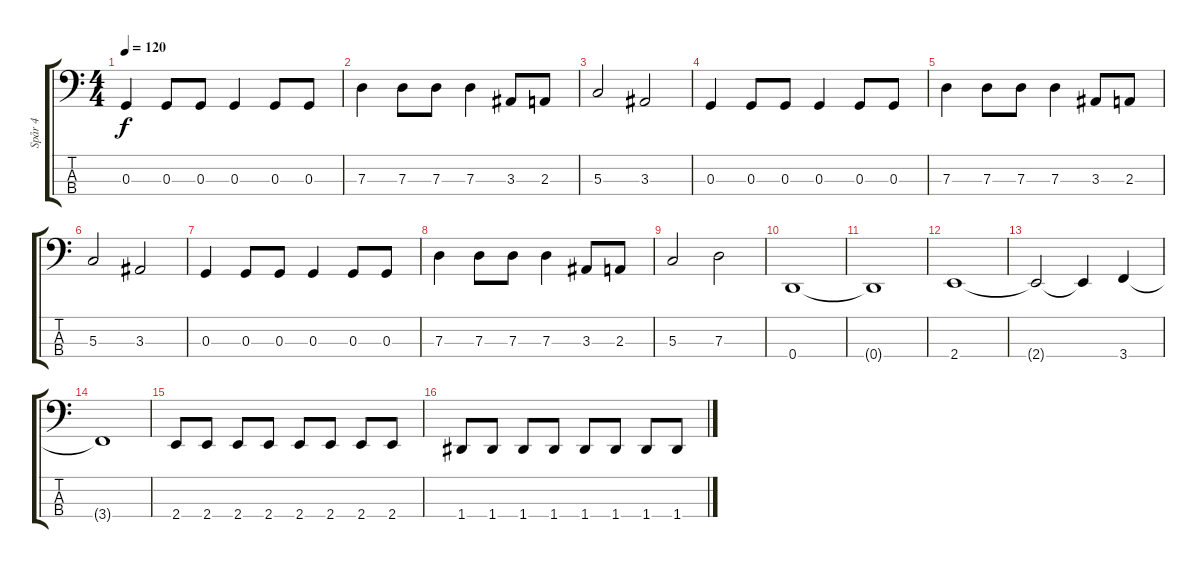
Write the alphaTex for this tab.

\track ("Spår 4" "Spår 4") {instrument electricbasspick}
\staff {score tabs}
\tuning (F2 C2 G1 D1) {hide}
\ts (4 4)
\tempo 120
\clef f4
\ks c
0.3.4{dy f} 0.3.8 0.3.8 0.3.4 0.3.8 0.3.8 |
7.3.4 7.3.8 7.3.8 7.3.4 3.3.8 2.3.8 |
5.3.2 3.3.2 |
0.3.4 0.3.8 0.3.8 0.3.4 0.3.8 0.3.8 |
7.3.4 7.3.8 7.3.8 7.3.4 3.3.8 2.3.8 |
5.3.2 3.3.2 |
0.3.4 0.3.8 0.3.8 0.3.4 0.3.8 0.3.8 |
7.3.4 7.3.8 7.3.8 7.3.4 3.3.8 2.3.8 |
5.3.2 7.3.2 |
0.4.1 |
0.4{t}.1 |
2.4.1 |
2.4{t}.2 2.4{t}.4 3.4.4 |
3.4{t}.1 |
2.4.8 2.4.8 2.4.8 2.4.8 2.4.8 2.4.8 2.4.8 2.4.8 |
1.4.8 1.4.8 1.4.8 1.4.8 1.4.8 1.4.8 1.4.8 1.4.8
